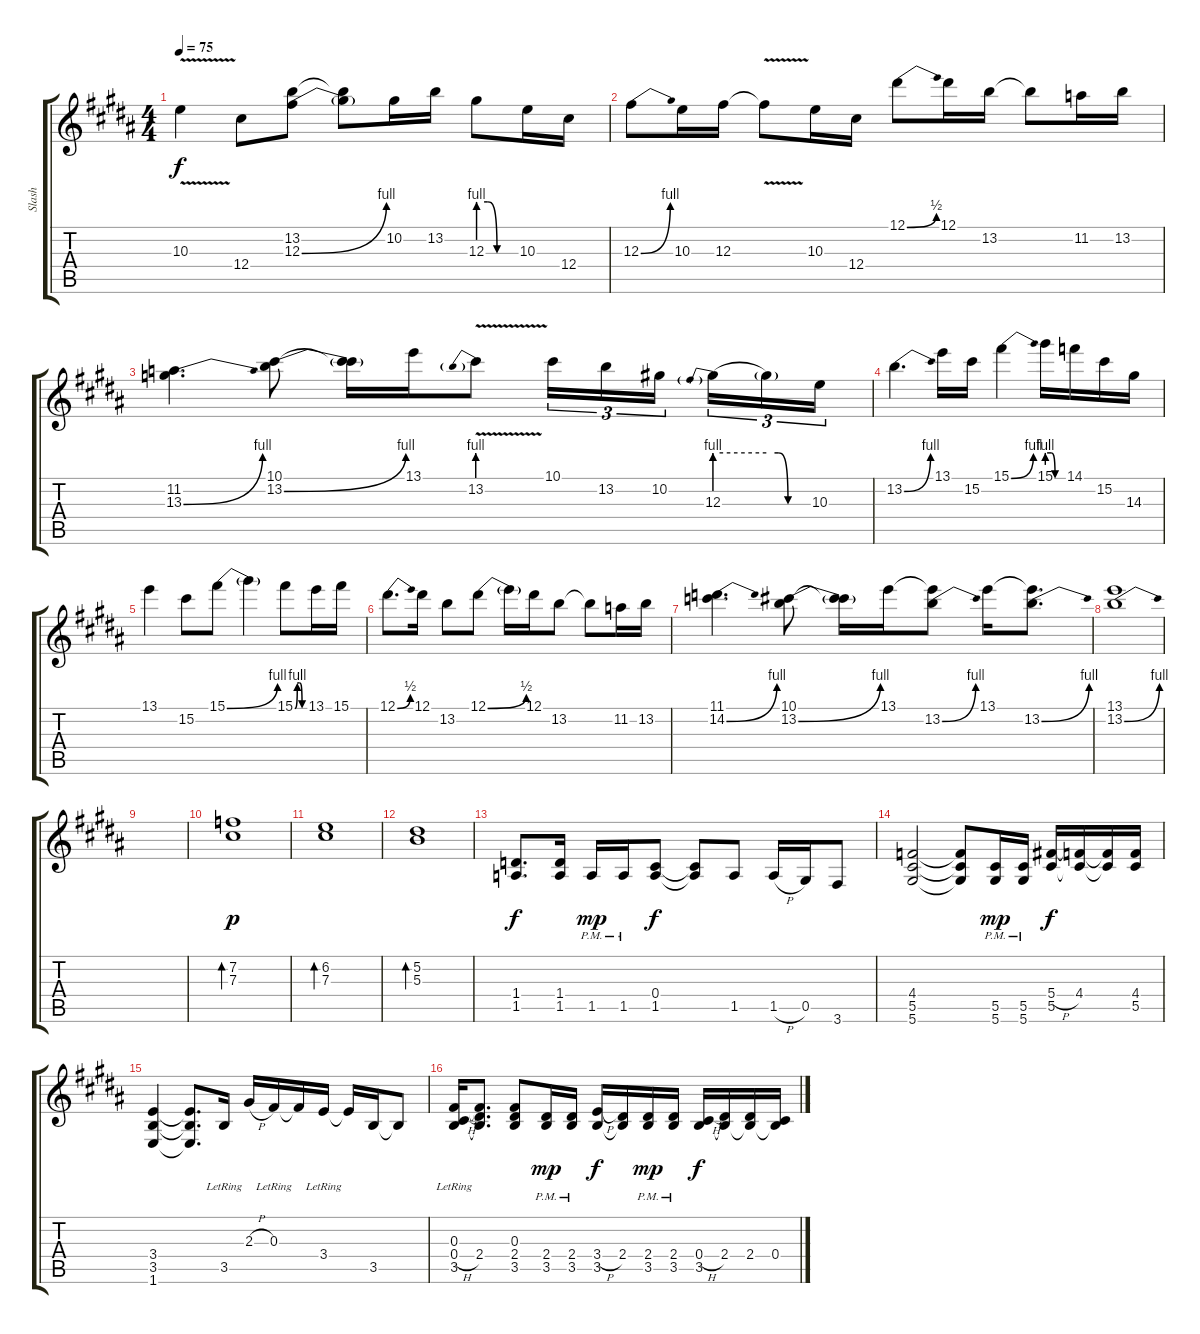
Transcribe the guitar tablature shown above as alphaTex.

\track ("Slash" "Slash") {instrument overdrivenguitar}
\staff {score tabs}
\tuning (Eb4 Bb3 Gb3 Db3 Ab2 Eb2) {hide}
\ts (4 4)
\tempo 75
\clef g2
\ks b
10.3{v}.4{dy f} 12.4.8 (13.2 12.3{be (bend 0 0 60 4)}).8 (13.2{t} 12.3{t}).8 10.2.16 13.2.16 12.3{be (custom 0 4 15 4 30 0 60 0)}.8 10.3.16 12.4.16 |
12.3{be (bend 0 0 60 4)}.8 10.3.16 12.3.16 12.3{v t}.8 10.3.16 12.4.16 12.1{be (bend 0 0 60 2)}.8 12.1.16 13.2.16 13.2{t}.8 11.2.16 13.2.16 |
(11.2 13.3{be (bend 0 0 60 4)}).4{d} (10.1 13.2{be (bend 0 0 60 4)}).8 (10.1{t} 13.2{t}).16 13.1.16 13.2{be (prebend 0 4 60 4) v}.8 10.1.16{tu (3 2)} 13.2.16{tu (3 2)} 10.2.16{tu (3 2)} 12.3{be (prebend 0 4 60 4)}.16{tu (3 2)} 12.3{be (custom 0 4 15 4 30 0 60 0) t}.16{tu (3 2)} 10.3.16{tu (3 2)} |
13.2{be (bend 0 0 60 4)}.4{d} 13.1.16 15.2.16 15.1{be (bend 0 0 60 4)}.4 15.1{be (custom 0 4 15 4 30 0 60 0)}.16 14.1.16 15.2.16 14.3.16 |
13.1.4 15.2.8 15.1{be (bend 0 0 60 4)}.8 15.1{t}.4 15.1{be (custom 0 0 15 4 30 4 45 0 60 0)}.8 13.1.16 15.1.16 |
12.1{be (bend 0 0 60 2)}.8{d} 12.1.16 13.2.8 12.1{be (bend 0 0 60 2)}.8 12.1{t}.16 12.1.16 13.2.8 13.2{t}.8 11.2.16 13.2.16 |
(11.1 14.2{be (bend 0 0 60 4)}).4{d} (10.1 13.2{be (bend 0 0 60 4)}).8 (10.1{t} 13.2{t}).16 13.1.16 (13.1{t} 13.2{be (bend 0 0 60 4)}).8 13.1.16 (13.1{t} 13.2{be (bend 0 0 60 4)}).8{d} |
(13.1 13.2{be (bend 0 0 60 4)}).1 |
|
(7.2 7.3).1{bd 30 dy p} |
(6.2 7.3).1{bd 30} |
(5.2 5.3).1{bd 30} |
(1.4 1.5).8{d dy f} (1.4 1.5).16 1.5{pm}.16{dy mp} 1.5{pm}.16 (0.4 1.5).8{dy f} (0.4{t} 1.5{t}).8 1.5.8 1.5{h}.16 0.5.16 3.6.8 |
(4.4 5.5 5.6).2 (4.4{t} 5.5{t} 5.6{t}).8 (5.5{pm} 5.6{pm}).16{dy mp} (5.5{pm} 5.6{pm}).16 (5.4{h} 5.5).16{dy f} (4.4 5.5{t}).16 (4.4{t} 5.5{t}).16 (4.4 5.5).16 |
(3.4 3.5 1.6).4 (3.4{t} 3.5{t} 1.6{t}).8{d} 3.5{lr}.16 2.3{h}.16 0.3{lr}.16 0.3{t}.16 3.4{lr}.16 3.4{t}.16 3.5.16 3.5{t}.8 |
(0.3{lr} 0.4{h} 3.5{lr}).16 (0.3{t} 2.4 3.5{t}).8{d} (0.3 2.4 3.5).8 (2.4{pm} 3.5{pm}).16{dy mp} (2.4{pm} 3.5{pm}).16 (3.4{h} 3.5).16{dy f} (2.4 3.5{t}).16 (2.4{pm} 3.5{pm}).16{dy mp} (2.4{pm} 3.5{pm}).16 (0.4{h} 3.5).16{dy f} (2.4 3.5{t}).16 (2.4 3.5{t}).16 (0.4 3.5{t}).16
